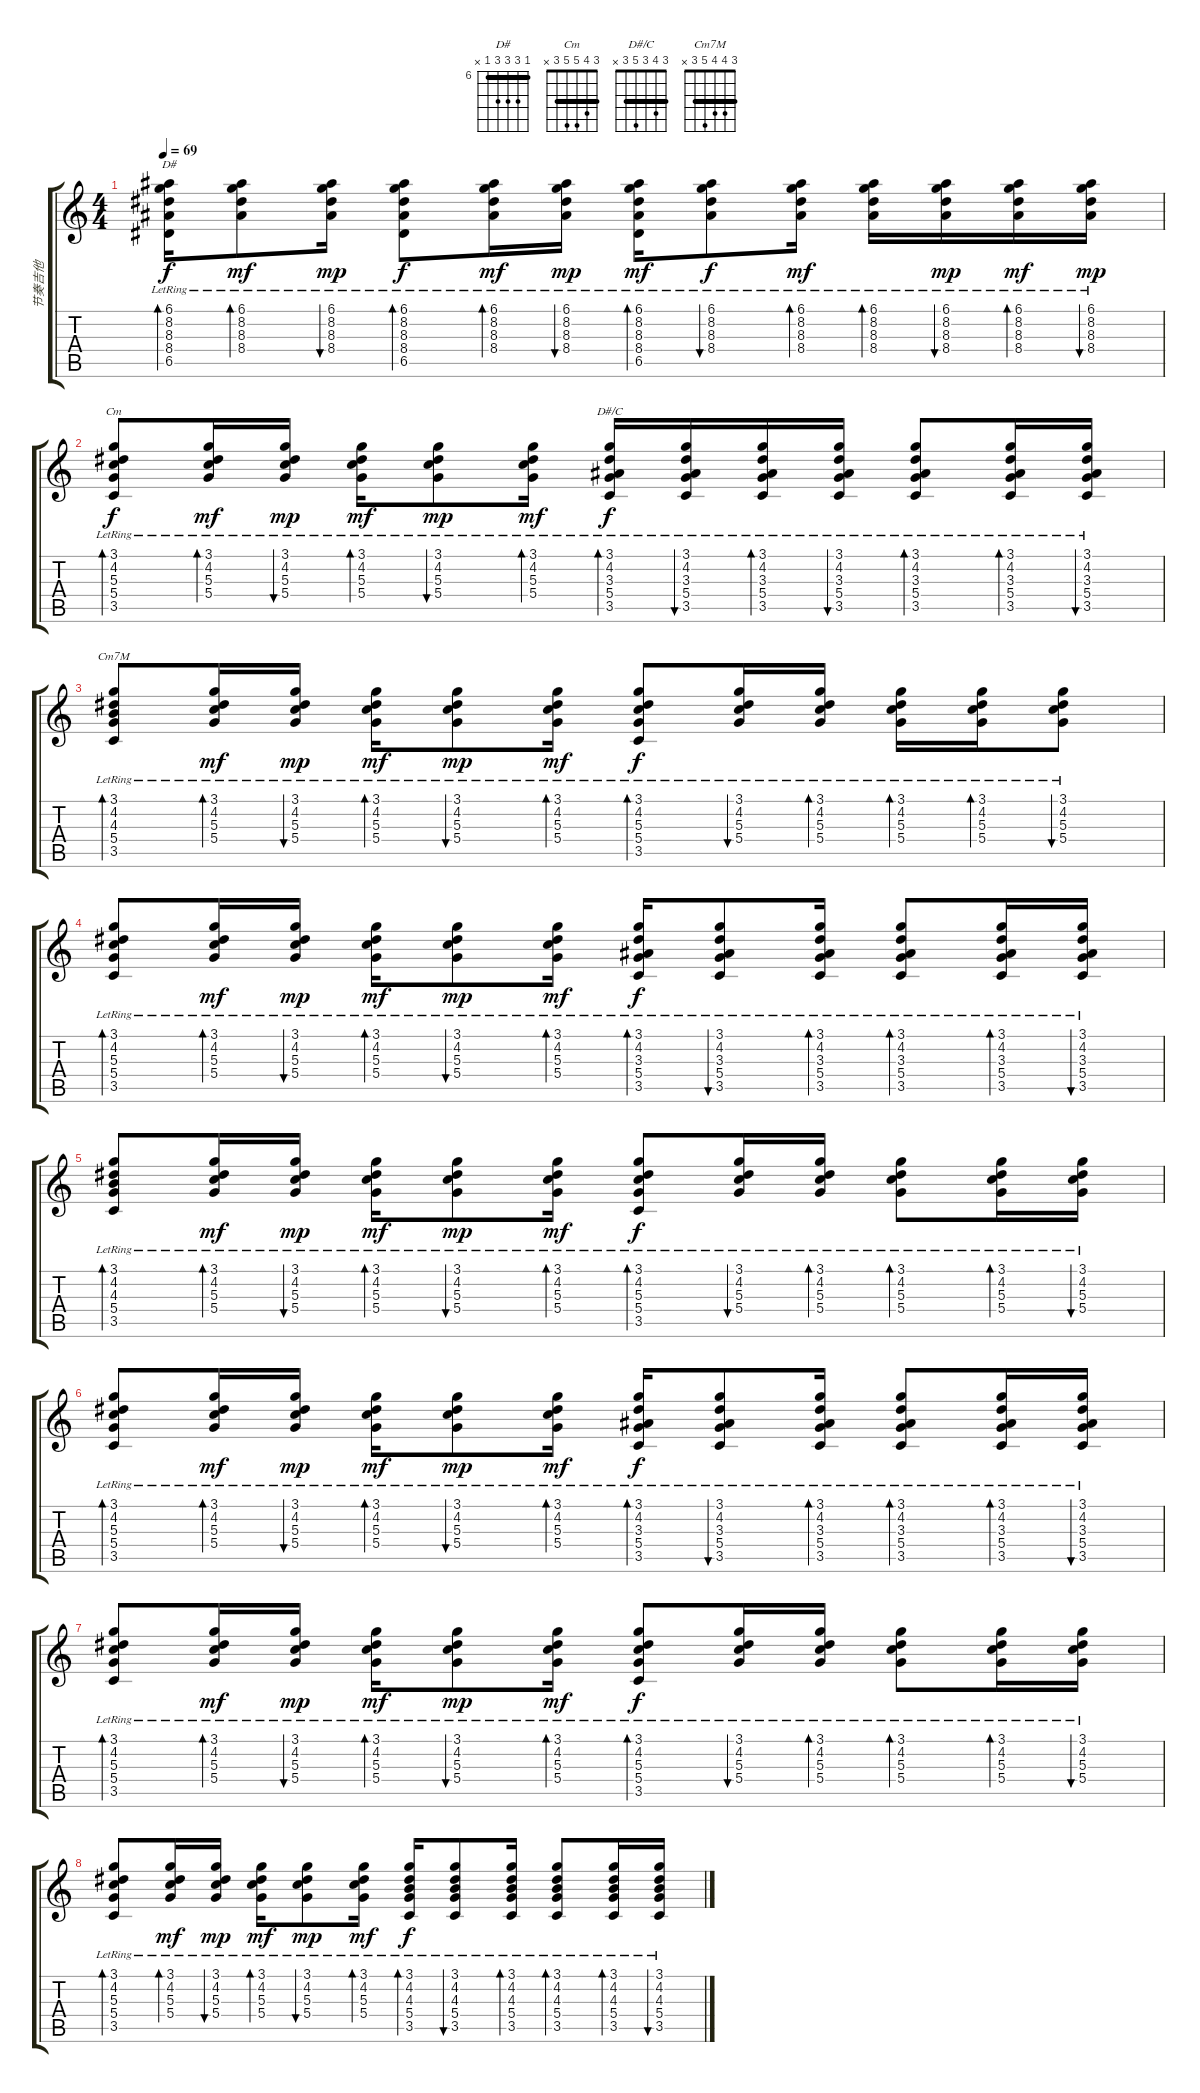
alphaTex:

\track ("节奏吉他" "节奏吉他") {instrument acousticguitarsteel}
\staff {score tabs}
\tuning (E4 B3 G3 D3 A2 E2) {hide}
\chord ("D#" 6 8 8 8 6 x) {firstfret 6 barre 6}
\chord ("Cm" 3 4 5 5 3 x) {barre 3}
\chord ("D#/C" 3 4 3 5 3 x) {barre 3}
\chord ("Cm7M" 3 4 4 5 3 x) {barre 3}
\ts (4 4)
\tempo 69
\clef g2
\ks c
(6.1 8.2 8.3{lr} 8.4{lr} 6.5{lr}).16{bd 30 ch "D#" dy f} (6.1 8.2 8.3{lr} 8.4{lr}).8{bd 30 dy mf} (6.1 8.2 8.3{lr} 8.4{lr}).16{bu 30 dy mp} (6.1 8.2 8.3{lr} 8.4{lr} 6.5{lr}).8{bd 30 dy f} (6.1 8.2 8.3{lr} 8.4{lr}).16{bd 30 dy mf} (6.1 8.2 8.3{lr} 8.4{lr}).16{bu 30 dy mp} (6.1 8.2 8.3{lr} 8.4{lr} 6.5{lr}).16{bd 30 dy mf} (6.1 8.2 8.3{lr} 8.4{lr}).8{bu 30 dy f} (6.1 8.2 8.3{lr} 8.4{lr}).16{bd 30 dy mf} (6.1 8.2 8.3{lr} 8.4{lr}).16{bd 30} (6.1 8.2 8.3{lr} 8.4{lr}).16{bu 30 dy mp} (6.1 8.2 8.3{lr} 8.4{lr}).16{bd 30 dy mf} (6.1 8.2 8.3{lr} 8.4{lr}).16{bu 30 dy mp} |
(3.1 4.2 5.3{lr} 5.4{lr} 3.5{lr}).8{bd 30 ch "Cm" dy f} (3.1 4.2 5.3{lr} 5.4{lr}).16{bd 30 dy mf} (3.1 4.2 5.3{lr} 5.4{lr}).16{bu 30 dy mp} (3.1 4.2 5.3{lr} 5.4{lr}).16{bd 30 dy mf} (3.1 4.2 5.3{lr} 5.4{lr}).8{bu 30 dy mp} (3.1 4.2 5.3{lr} 5.4{lr}).16{bd 30 dy mf} (3.1 4.2 3.3{lr} 5.4{lr} 3.5{lr}).16{bd 30 ch "D#/C" dy f} (3.1 4.2 3.3{lr} 5.4{lr} 3.5{lr}).16{bu 30} (3.1 4.2 3.3{lr} 5.4{lr} 3.5{lr}).16{bd 30} (3.1 4.2 3.3{lr} 5.4{lr} 3.5{lr}).16{bu 30} (3.1 4.2 3.3{lr} 5.4{lr} 3.5{lr}).8{bd 30} (3.1 4.2 3.3{lr} 5.4{lr} 3.5{lr}).16{bd 30} (3.1 4.2 3.3{lr} 5.4{lr} 3.5{lr}).16{bu 30} |
(3.1 4.2 4.3{lr} 5.4{lr} 3.5{lr}).8{bd 30 ch "Cm7M"} (3.1 4.2 5.3{lr} 5.4{lr}).16{bd 30 dy mf} (3.1 4.2 5.3{lr} 5.4{lr}).16{bu 30 dy mp} (3.1 4.2 5.3{lr} 5.4{lr}).16{bd 30 dy mf} (3.1 4.2 5.3{lr} 5.4{lr}).8{bu 30 dy mp} (3.1 4.2 5.3{lr} 5.4{lr}).16{bd 30 dy mf} (3.1 4.2 5.3{lr} 5.4{lr} 3.5{lr}).8{bd 30 dy f} (3.1 4.2 5.3{lr} 5.4{lr}).16{bu 30} (3.1 4.2 5.3{lr} 5.4{lr}).16{bd 30} (3.1 4.2 5.3{lr} 5.4{lr}).16{bd 30} (3.1 4.2 5.3{lr} 5.4{lr}).16{bd 30} (3.1 4.2 5.3{lr} 5.4{lr}).8{bu 30} |
(3.1 4.2 5.3{lr} 5.4{lr} 3.5{lr}).8{bd 30} (3.1 4.2 5.3{lr} 5.4{lr}).16{bd 30 dy mf} (3.1 4.2 5.3{lr} 5.4{lr}).16{bu 30 dy mp} (3.1 4.2 5.3{lr} 5.4{lr}).16{bd 30 dy mf} (3.1 4.2 5.3{lr} 5.4{lr}).8{bu 30 dy mp} (3.1 4.2 5.3{lr} 5.4{lr}).16{bd 30 dy mf} (3.1 4.2 3.3{lr} 5.4{lr} 3.5{lr}).16{bd 30 dy f} (3.1 4.2 3.3{lr} 5.4{lr} 3.5{lr}).8{bu 30} (3.1 4.2 3.3{lr} 5.4{lr} 3.5{lr}).16{bd 30} (3.1 4.2 3.3{lr} 5.4{lr} 3.5{lr}).8{bd 30} (3.1 4.2 3.3{lr} 5.4{lr} 3.5{lr}).16{bd 30} (3.1 4.2 3.3{lr} 5.4{lr} 3.5{lr}).16{bu 30} |
(3.1 4.2 4.3{lr} 5.4{lr} 3.5{lr}).8{bd 30} (3.1 4.2 5.3{lr} 5.4{lr}).16{bd 30 dy mf} (3.1 4.2 5.3{lr} 5.4{lr}).16{bu 30 dy mp} (3.1 4.2 5.3{lr} 5.4{lr}).16{bd 30 dy mf} (3.1 4.2 5.3{lr} 5.4{lr}).8{bu 30 dy mp} (3.1 4.2 5.3{lr} 5.4{lr}).16{bd 30 dy mf} (3.1 4.2 5.3{lr} 5.4{lr} 3.5{lr}).8{bd 30 dy f} (3.1 4.2 5.3{lr} 5.4{lr}).16{bu 30} (3.1 4.2 5.3{lr} 5.4{lr}).16{bd 30} (3.1 4.2 5.3{lr} 5.4{lr}).8{bd 30} (3.1 4.2 5.3{lr} 5.4{lr}).16{bd 30} (3.1 4.2 5.3{lr} 5.4{lr}).16{bu 30} |
(3.1 4.2 5.3{lr} 5.4{lr} 3.5{lr}).8{bd 30} (3.1 4.2 5.3{lr} 5.4{lr}).16{bd 30 dy mf} (3.1 4.2 5.3{lr} 5.4{lr}).16{bu 30 dy mp} (3.1 4.2 5.3{lr} 5.4{lr}).16{bd 30 dy mf} (3.1 4.2 5.3{lr} 5.4{lr}).8{bu 30 dy mp} (3.1 4.2 5.3{lr} 5.4{lr}).16{bd 30 dy mf} (3.1 4.2 3.3{lr} 5.4{lr} 3.5{lr}).16{bd 30 dy f} (3.1 4.2 3.3{lr} 5.4{lr} 3.5{lr}).8{bu 30} (3.1 4.2 3.3{lr} 5.4{lr} 3.5{lr}).16{bd 30} (3.1 4.2 3.3{lr} 5.4{lr} 3.5{lr}).8{bd 30} (3.1 4.2 3.3{lr} 5.4{lr} 3.5{lr}).16{bd 30} (3.1 4.2 3.3{lr} 5.4{lr} 3.5{lr}).16{bu 30} |
(3.1 4.2 5.3{lr} 5.4{lr} 3.5{lr}).8{bd 30} (3.1 4.2 5.3{lr} 5.4{lr}).16{bd 30 dy mf} (3.1 4.2 5.3{lr} 5.4{lr}).16{bu 30 dy mp} (3.1 4.2 5.3{lr} 5.4{lr}).16{bd 30 dy mf} (3.1 4.2 5.3{lr} 5.4{lr}).8{bu 30 dy mp} (3.1 4.2 5.3{lr} 5.4{lr}).16{bd 30 dy mf} (3.1 4.2 5.3{lr} 5.4{lr} 3.5{lr}).8{bd 30 dy f} (3.1 4.2 5.3{lr} 5.4{lr}).16{bu 30} (3.1 4.2 5.3{lr} 5.4{lr}).16{bd 30} (3.1 4.2 5.3{lr} 5.4{lr}).8{bd 30} (3.1 4.2 5.3{lr} 5.4{lr}).16{bd 30} (3.1 4.2 5.3{lr} 5.4{lr}).16{bu 30} |
(3.1 4.2 5.3{lr} 5.4{lr} 3.5{lr}).8{bd 30} (3.1 4.2 5.3{lr} 5.4{lr}).16{bd 30 dy mf} (3.1 4.2 5.3{lr} 5.4{lr}).16{bu 30 dy mp} (3.1 4.2 5.3{lr} 5.4{lr}).16{bd 30 dy mf} (3.1 4.2 5.3{lr} 5.4{lr}).8{bu 30 dy mp} (3.1 4.2 5.3{lr} 5.4{lr}).16{bd 30 dy mf} (3.1 4.2 4.3{lr} 5.4{lr} 3.5{lr}).16{bd 30 dy f} (3.1 4.2 4.3{lr} 5.4{lr} 3.5{lr}).8{bu 30} (3.1 4.2 4.3{lr} 5.4{lr} 3.5{lr}).16{bd 30} (3.1 4.2 4.3{lr} 5.4{lr} 3.5{lr}).8{bd 30} (3.1 4.2 4.3{lr} 5.4{lr} 3.5{lr}).16{bd 30} (3.1 4.2 4.3{lr} 5.4{lr} 3.5{lr}).16{bu 30}
